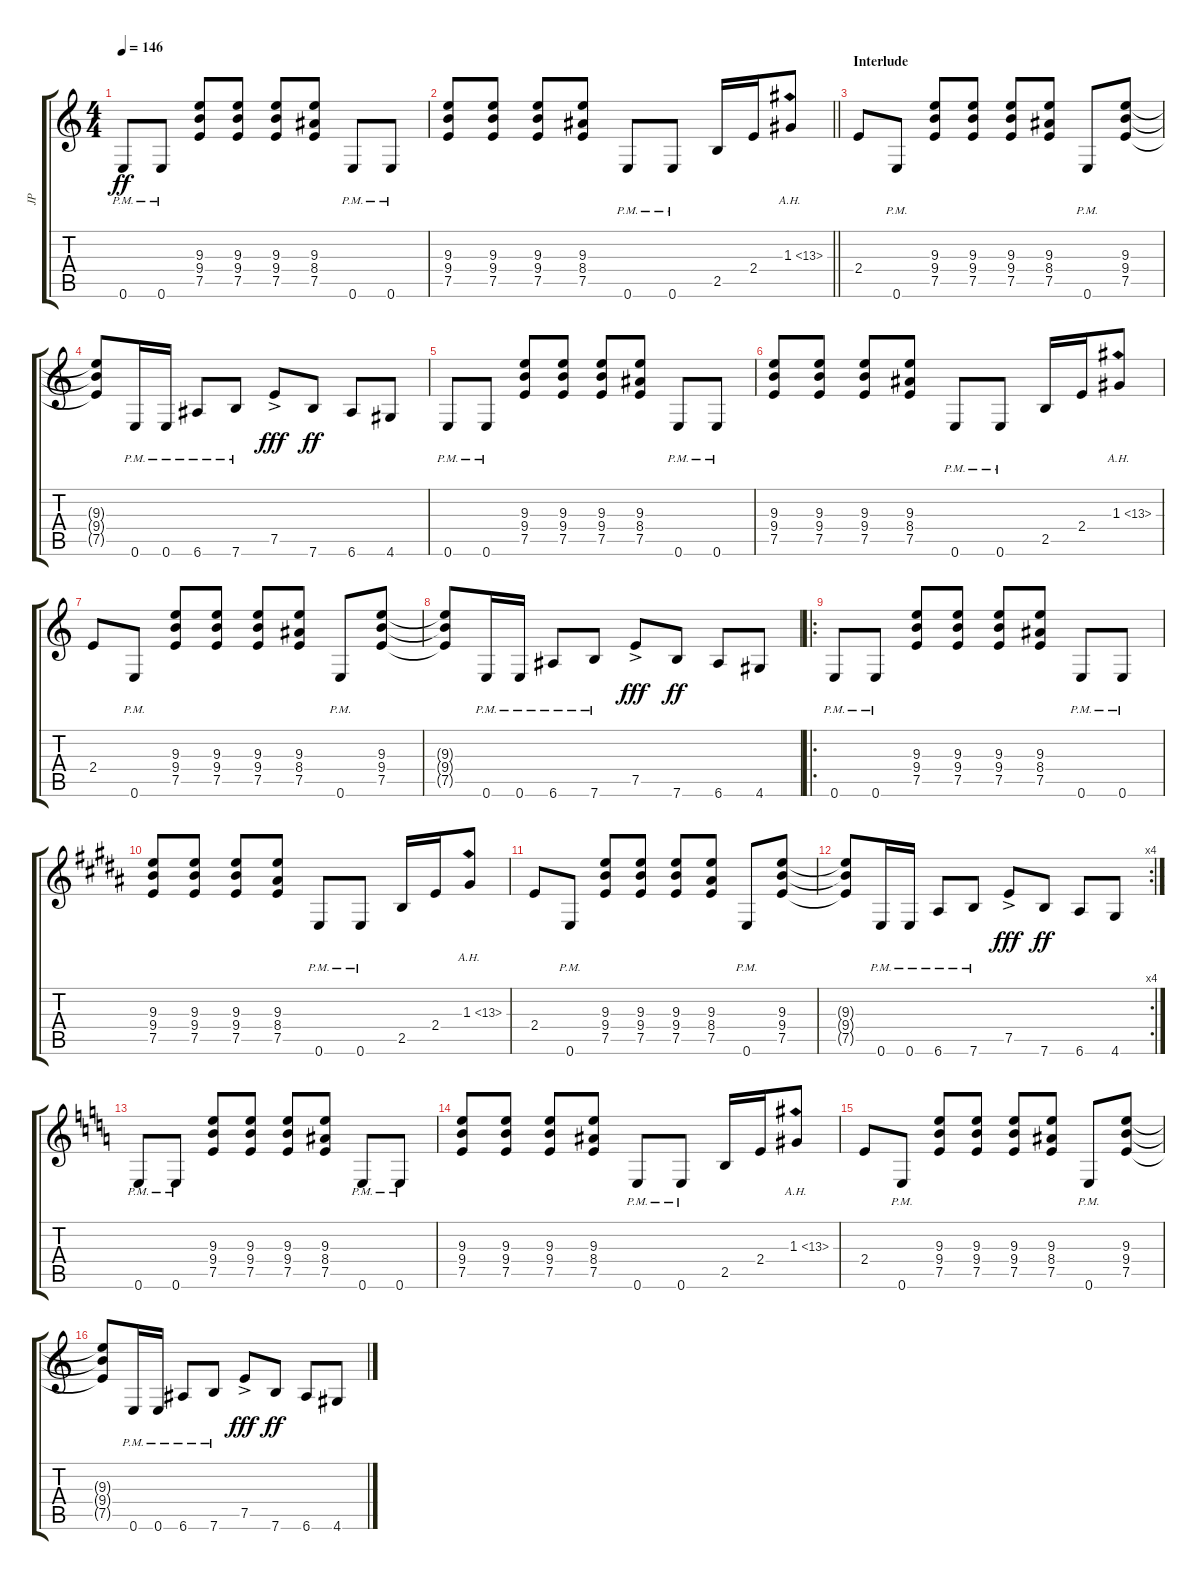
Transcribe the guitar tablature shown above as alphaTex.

\track ("JP" "JP") {instrument distortionguitar}
\staff {score tabs}
\tuning (E4 B3 G3 D3 A2 E2) {hide}
\ts (4 4)
\tempo 146
\clef g2
\ks c
0.6{pm}.8{dy ff} 0.6{pm}.8 (9.3 9.4 7.5).8 (9.3 9.4 7.5).8 (9.3 9.4 7.5).8 (9.3 8.4 7.5).8 0.6{pm}.8 0.6{pm}.8 |
\barLineRight lightlight
(9.3 9.4 7.5).8 (9.3 9.4 7.5).8 (9.3 9.4 7.5).8 (9.3 8.4 7.5).8 0.6{pm}.8 0.6{pm}.8 2.5.16 2.4.16 1.3{ah 12}.8 |
\section ("" "Interlude")
2.4.8 0.6{pm}.8 (9.3 9.4 7.5).8 (9.3 9.4 7.5).8 (9.3 9.4 7.5).8 (9.3 8.4 7.5).8 0.6{pm}.8 (9.3 9.4 7.5).8 |
(9.3{t} 9.4{t} 7.5{t}).8 0.6{pm}.16 0.6{pm}.16 6.6{pm}.8 7.6{pm}.8 7.5{ac}.8{dy fff} 7.6.8{dy ff} 6.6.8 4.6.8 |
0.6{pm}.8 0.6{pm}.8 (9.3 9.4 7.5).8 (9.3 9.4 7.5).8 (9.3 9.4 7.5).8 (9.3 8.4 7.5).8 0.6{pm}.8 0.6{pm}.8 |
(9.3 9.4 7.5).8 (9.3 9.4 7.5).8 (9.3 9.4 7.5).8 (9.3 8.4 7.5).8 0.6{pm}.8 0.6{pm}.8 2.5.16 2.4.16 1.3{ah 12}.8 |
2.4.8 0.6{pm}.8 (9.3 9.4 7.5).8 (9.3 9.4 7.5).8 (9.3 9.4 7.5).8 (9.3 8.4 7.5).8 0.6{pm}.8 (9.3 9.4 7.5).8 |
(9.3{t} 9.4{t} 7.5{t}).8 0.6{pm}.16 0.6{pm}.16 6.6{pm}.8 7.6{pm}.8 7.5{ac}.8{dy fff} 7.6.8{dy ff} 6.6.8 4.6.8 |
\ro
0.6{pm}.8 0.6{pm}.8 (9.3 9.4 7.5).8 (9.3 9.4 7.5).8 (9.3 9.4 7.5).8 (9.3 8.4 7.5).8 0.6{pm}.8 0.6{pm}.8 |
\ks g#minor
(9.3 9.4 7.5).8 (9.3 9.4 7.5).8 (9.3 9.4 7.5).8 (9.3 8.4 7.5).8 0.6{pm}.8 0.6{pm}.8 2.5.16 2.4.16 1.3{ah 12}.8 |
2.4.8 0.6{pm}.8 (9.3 9.4 7.5).8 (9.3 9.4 7.5).8 (9.3 9.4 7.5).8 (9.3 8.4 7.5).8 0.6{pm}.8 (9.3 9.4 7.5).8 |
\rc 4
(9.3{t} 9.4{t} 7.5{t}).8 0.6{pm}.16 0.6{pm}.16 6.6{pm}.8 7.6{pm}.8 7.5{ac}.8{dy fff} 7.6.8{dy ff} 6.6.8 4.6.8 |
\ks c
0.6{pm}.8 0.6{pm}.8 (9.3 9.4 7.5).8 (9.3 9.4 7.5).8 (9.3 9.4 7.5).8 (9.3 8.4 7.5).8 0.6{pm}.8 0.6{pm}.8 |
(9.3 9.4 7.5).8 (9.3 9.4 7.5).8 (9.3 9.4 7.5).8 (9.3 8.4 7.5).8 0.6{pm}.8 0.6{pm}.8 2.5.16 2.4.16 1.3{ah 12}.8 |
2.4.8 0.6{pm}.8 (9.3 9.4 7.5).8 (9.3 9.4 7.5).8 (9.3 9.4 7.5).8 (9.3 8.4 7.5).8 0.6{pm}.8 (9.3 9.4 7.5).8 |
(9.3{t} 9.4{t} 7.5{t}).8 0.6{pm}.16 0.6{pm}.16 6.6{pm}.8 7.6{pm}.8 7.5{ac}.8{dy fff} 7.6.8{dy ff} 6.6.8 4.6.8
